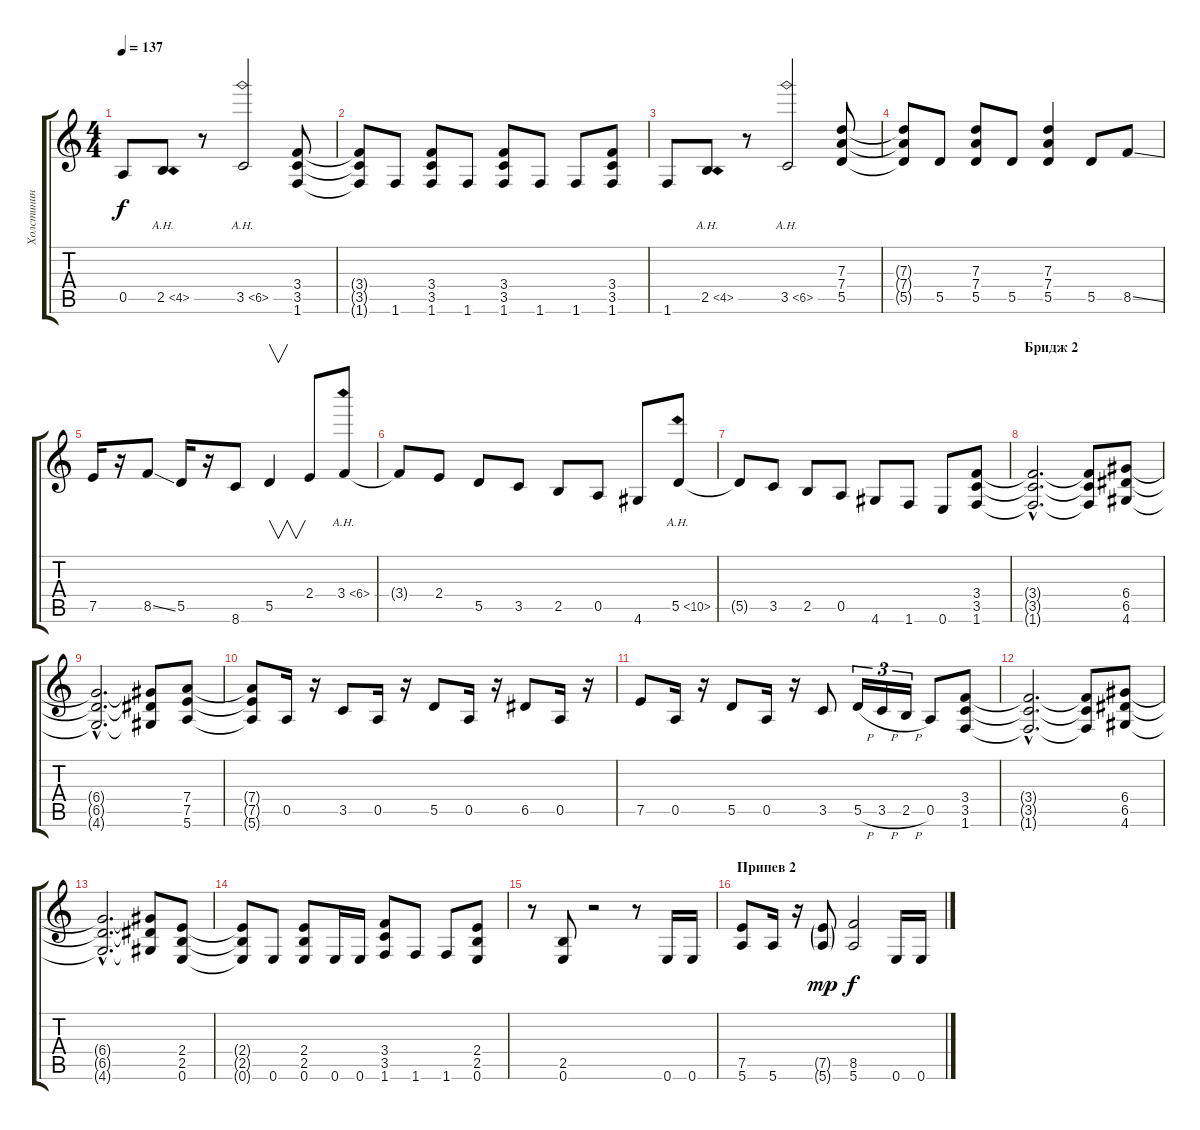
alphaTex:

\track ("Холстинин" "Холстинин") {instrument overdrivenguitar}
\staff {score tabs}
\tuning (E4 B3 G3 D3 A2 E2) {hide}
\ts (4 4)
\tempo 137
\clef g2
\ks c
0.5.8{dy f} 2.5{ah 2}.8 r.8 3.5{ah 3}.2 (3.4 3.5 1.6).8 |
(3.4{t} 3.5{t} 1.6{t}).8 1.6.8 (3.4 3.5 1.6).8 1.6.8 (3.4 3.5 1.6).8 1.6.8 1.6.8 (3.4 3.5 1.6).8 |
1.6.8 2.5{ah 2}.8 r.8 3.5{ah 3}.2 (7.3 7.4 5.5).8 |
(7.3{t} 7.4{t} 5.5{t}).8 5.5.8 (7.3 7.4 5.5).8 5.5.8 (7.3 7.4 5.5).4 5.5.8 8.5{ss}.8 |
7.5.16 r.16 8.5{ss}.8 5.5.16 r.16 8.6.8 5.5.4{v} 2.4.8 3.4{ah 3}.8 |
3.4{t}.8 2.4.8 5.5.8 3.5.8 2.5.8 0.5.8 4.6.8 5.5{ah 5}.8 |
5.5{t}.8 3.5.8 2.5.8 0.5.8 4.6.8 1.6.8 0.6.8 (3.4 3.5 1.6).8 |
\section ("" "Бридж 2")
(3.4{hac t} 3.5{hac t} 1.6{hac t}).2{d} (3.4{t} 3.5{t} 1.6{t}).8 (6.4 6.5 4.6).8 |
(6.4{hac t} 6.5{hac t} 4.6{hac t}).2{d} (6.4{t} 6.5{t} 4.6{t}).8 (7.4 7.5 5.6).8 |
(7.4{t} 7.5{t} 5.6{t}).8 0.5.16 r.16 3.5.8 0.5.16 r.16 5.5.8 0.5.16 r.16 6.5.8 0.5.16 r.16 |
7.5.8 0.5.16 r.16 5.5.8 0.5.16 r.16 3.5.8 5.5{h}.16{tu (3 2)} 3.5{h}.16{tu (3 2)} 2.5{h}.16{tu (3 2)} 0.5.8 (3.4 3.5 1.6).8 |
(3.4{hac t} 3.5{hac t} 1.6{hac t}).2{d} (3.4{t} 3.5{t} 1.6{t}).8 (6.4 6.5 4.6).8 |
(6.4{hac t} 6.5{hac t} 4.6{hac t}).2{d} (6.4{t} 6.5{t} 4.6{t}).8 (2.4 2.5 0.6).8 |
(2.4{t} 2.5{t} 0.6{t}).8 0.6.8 (2.4 2.5 0.6).8 0.6.16 0.6.16 (3.4 3.5 1.6).8 1.6.8 1.6.8 (2.4 2.5 0.6).8 |
r.8 (2.5 0.6).8 r.2 r.8 0.6.16 0.6.16 |
\section ("" "Припев 2")
(7.5 5.6).8 5.6.16 r.16 (7.5{g} 5.6{g}).8{dy mp} (8.5 5.6).2{dy f} 0.6.16 0.6.16
